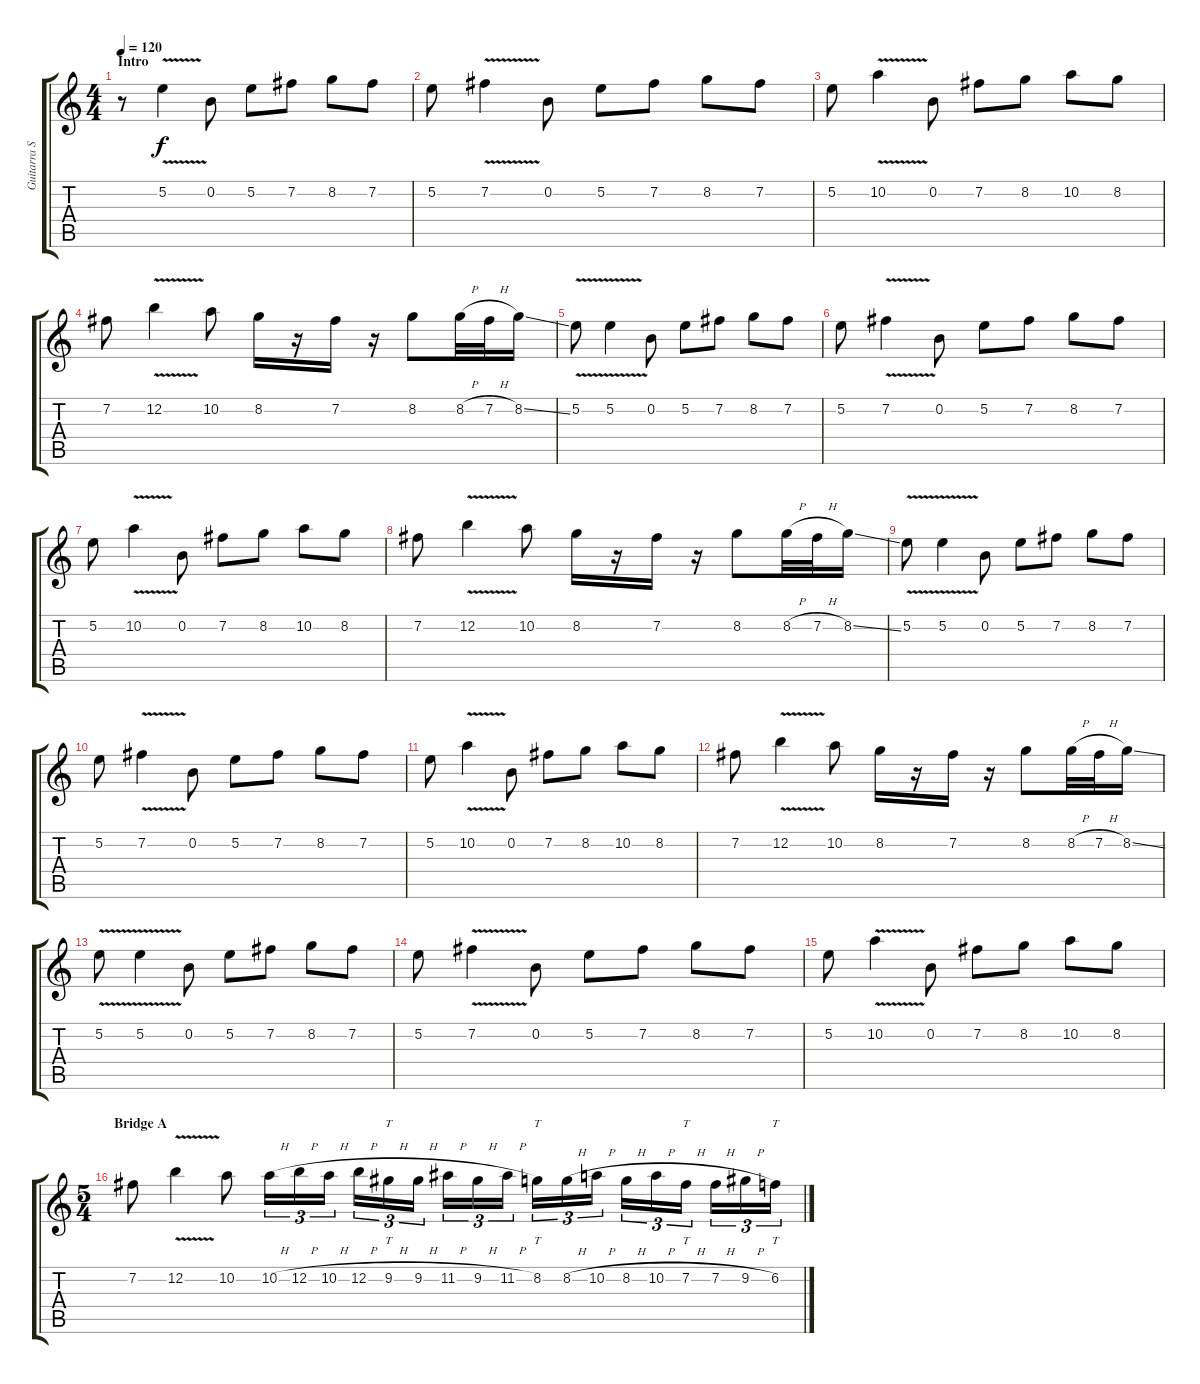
\track ("Guitarra Solo" "Guitarra S") {instrument overdrivenguitar}
\staff {score tabs}
\tuning (E4 B3 G3 D3 A2 E2) {hide}
\ts (4 4)
\section ("" "Intro")
\tempo 120
\clef g2
\ks c
r.8{dy f instrument overdrivenguitar} 5.2{v}.4 0.2.8 5.2.8 7.2.8 8.2.8 7.2.8 |
5.2.8 7.2{v}.4 0.2.8 5.2.8 7.2.8 8.2.8 7.2.8 |
5.2.8 10.2{v}.4 0.2.8 7.2.8 8.2.8 10.2.8 8.2.8 |
7.2.8 12.2{v}.4 10.2.8 8.2.16 r.16 7.2.16 r.16 8.2.8 8.2{h}.32 7.2{h}.32 8.2{ss}.16 |
5.2{v}.8 5.2{v}.4 0.2.8 5.2.8 7.2.8 8.2.8 7.2.8 |
5.2.8 7.2{v}.4 0.2.8 5.2.8 7.2.8 8.2.8 7.2.8 |
5.2.8 10.2{v}.4 0.2.8 7.2.8 8.2.8 10.2.8 8.2.8 |
7.2.8 12.2{v}.4 10.2.8 8.2.16 r.16 7.2.16 r.16 8.2.8 8.2{h}.32 7.2{h}.32 8.2{ss}.16 |
5.2{v}.8 5.2{v}.4 0.2.8 5.2.8 7.2.8 8.2.8 7.2.8 |
5.2.8 7.2{v}.4 0.2.8 5.2.8 7.2.8 8.2.8 7.2.8 |
5.2.8 10.2{v}.4 0.2.8 7.2.8 8.2.8 10.2.8 8.2.8 |
7.2.8 12.2{v}.4 10.2.8 8.2.16 r.16 7.2.16 r.16 8.2.8 8.2{h}.32 7.2{h}.32 8.2{ss}.16 |
5.2{v}.8 5.2{v}.4 0.2.8 5.2.8 7.2.8 8.2.8 7.2.8 |
5.2.8 7.2{v}.4 0.2.8 5.2.8 7.2.8 8.2.8 7.2.8 |
5.2.8 10.2{v}.4 0.2.8 7.2.8 8.2.8 10.2.8 8.2.8 |
\ts (5 4)
\section ("" "Bridge A")
7.2.8 12.2{v}.4 10.2.8 10.2{h}.16{tu (3 2)} 12.2{h}.16{tu (3 2)} 10.2{h}.16{tu (3 2)} 12.2{h}.16{tu (3 2)} 9.2{h}.16{tt tu (3 2)} 9.2{h}.16{tu (3 2)} 11.2{h}.16{tu (3 2)} 9.2{h}.16{tu (3 2)} 11.2{h}.16{tu (3 2)} 8.2.16{tt tu (3 2)} 8.2{h}.16{tu (3 2)} 10.2{h}.16{tu (3 2)} 8.2{h}.16{tu (3 2)} 10.2{h}.16{tu (3 2)} 7.2{h}.16{tt tu (3 2)} 7.2{h}.16{tu (3 2)} 9.2{h}.16{tu (3 2)} 6.2.16{tt tu (3 2)}
